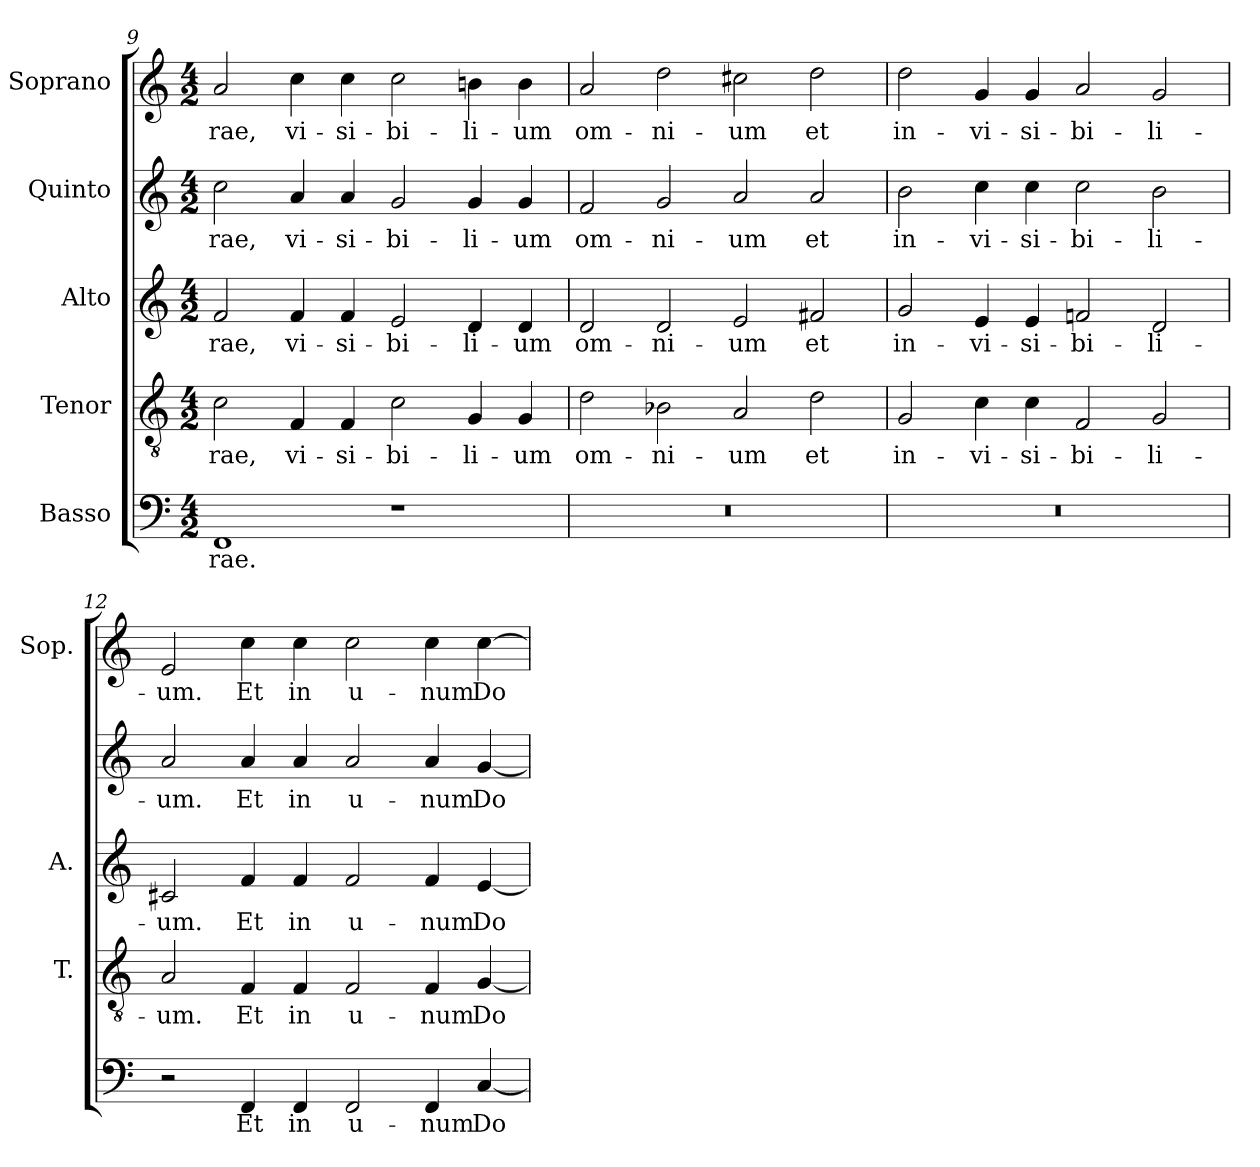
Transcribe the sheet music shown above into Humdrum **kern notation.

**kern	**text	**kern	**text	**kern	**text	**kern	**text	**kern	**text
*part5	*part5	*part4	*part4	*part3	*part3	*part2	*part2	*part1	*part1
*staff5	*staff5	*staff4	*staff4	*staff3	*staff3	*staff2	*staff2	*staff1	*staff1
*I"Basso	*	*I"Tenor	*	*I"Alto	*	*I"Quinto	*	*I"Soprano	*
*	*	*I'T.	*	*I'A.	*	*	*	*I'Sop.	*
*clefF4	*	*clefGv2	*	*clefG2	*	*clefG2	*	*clefG2	*
*	*	*ITrd7c12	*	*	*	*	*	*	*
*k[]	*	*k[]	*	*k[]	*	*k[]	*	*k[]	*
*C:	*	*C:	*	*C:	*	*C:	*	*C:	*
*M4/2	*	*M4/2	*	*M4/2	*	*M4/2	*	*M4/2	*
=9	=9	=9	=9	=9	=9	=9	=9	=9	=9
!	!LO:LY:b:color=#000000	!	!	!	!	!	!	!	!
!	!	!	!LO:LY:b:color=#000000	!	!	!	!	!	!
!	!	!	!	!	!LO:LY:b:color=#000000	!	!	!	!
!	!	!	!	!	!	!	!LO:LY:b:color=#000000	!	!
!	!	!	!	!	!	!	!	!	!LO:LY:b:color=#000000
1FFi	-rae.	2Ci\	-rae,	2fi/	-rae,	2cci\	-rae,	2ai/	-rae,
!	!	!	!LO:LY:b:color=#000000	!	!	!	!	!	!
!	!	!	!	!	!LO:LY:b:color=#000000	!	!	!	!
!	!	!	!	!	!	!	!LO:LY:b:color=#000000	!	!
!	!	!	!	!	!	!	!	!	!LO:LY:b:color=#000000
.	.	4FFi/	vi-	4fi/	vi-	4ai/	vi-	4cci\	vi-
!	!	!	!LO:LY:b:color=#000000	!	!	!	!	!	!
!	!	!	!	!	!LO:LY:b:color=#000000	!	!	!	!
!	!	!	!	!	!	!	!LO:LY:b:color=#000000	!	!
!	!	!	!	!	!	!	!	!	!LO:LY:b:color=#000000
.	.	4FFi/	-si-	4fi/	-si-	4ai/	-si-	4cci\	-si-
!	!	!	!LO:LY:b:color=#000000	!	!	!	!	!	!
!	!	!	!	!	!LO:LY:b:color=#000000	!	!	!	!
!	!	!	!	!	!	!	!LO:LY:b:color=#000000	!	!
!	!	!	!	!	!	!	!	!	!LO:LY:b:color=#000000
1r	.	2Ci\	-bi-	2ei/	-bi-	2gi/	-bi-	2cci\	-bi-
!	!	!	!LO:LY:b:color=#000000	!	!	!	!	!	!
!	!	!	!	!	!LO:LY:b:color=#000000	!	!	!	!
!	!	!	!	!	!	!	!LO:LY:b:color=#000000	!	!
!	!	!	!	!	!	!	!	!	!LO:LY:b:color=#000000
.	.	4GGi/	-li-	4di/	-li-	4gi/	-li-	4bni\	-li-
!	!	!	!LO:LY:b:color=#000000	!	!	!	!	!	!
!	!	!	!	!	!LO:LY:b:color=#000000	!	!	!	!
!	!	!	!	!	!	!	!LO:LY:b:color=#000000	!	!
!	!	!	!	!	!	!	!	!	!LO:LY:b:color=#000000
.	.	4GGi/	-um	4di/	-um	4gi/	-um	4bi\	-um
!!LO:LB:g=z
=10	=10	=10	=10	=10	=10	=10	=10	=10	=10
!LO:N:vis=1	!	!	!	!	!	!	!	!	!
!	!	!	!LO:LY:b:color=#000000	!	!	!	!	!	!
!	!	!	!	!	!LO:LY:b:color=#000000	!	!	!	!
!	!	!	!	!	!	!	!LO:LY:b:color=#000000	!	!
!	!	!	!	!	!	!	!	!	!LO:LY:b:color=#000000
0r	.	2Di\	om-	2di/	om-	2fi/	om-	2ai/	om-
!	!	!	!LO:LY:b:color=#000000	!	!	!	!	!	!
!	!	!	!	!	!LO:LY:b:color=#000000	!	!	!	!
!	!	!	!	!	!	!	!LO:LY:b:color=#000000	!	!
!	!	!	!	!	!	!	!	!	!LO:LY:b:color=#000000
.	.	2BB-Xi\	-ni-	2di/	-ni-	2gi/	-ni-	2ddi\	-ni-
!	!	!	!LO:LY:b:color=#000000	!	!	!	!	!	!
!	!	!	!	!	!LO:LY:b:color=#000000	!	!	!	!
!	!	!	!	!	!	!	!LO:LY:b:color=#000000	!	!
!	!	!	!	!	!	!	!	!	!LO:LY:b:color=#000000
.	.	2AAi/	-um	2ei/	-um	2ai/	-um	2cc#Xi\	-um
!	!	!	!LO:LY:b:color=#000000	!	!	!	!	!	!
!	!	!	!	!	!LO:LY:b:color=#000000	!	!	!	!
!	!	!	!	!	!	!	!LO:LY:b:color=#000000	!	!
!	!	!	!	!	!	!	!	!	!LO:LY:b:color=#000000
.	.	2Di\	et	2f#Xi/	et	2ai/	et	2ddi\	et
=11	=11	=11	=11	=11	=11	=11	=11	=11	=11
!LO:N:vis=1	!	!	!	!	!	!	!	!	!
!	!	!	!LO:LY:b:color=#000000	!	!	!	!	!	!
!	!	!	!	!	!LO:LY:b:color=#000000	!	!	!	!
!	!	!	!	!	!	!	!LO:LY:b:color=#000000	!	!
!	!	!	!	!	!	!	!	!	!LO:LY:b:color=#000000
0r	.	2GGi/	in-	2gi/	in-	2bi\	in-	2ddi\	in-
!	!	!	!LO:LY:b:color=#000000	!	!	!	!	!	!
!	!	!	!	!	!LO:LY:b:color=#000000	!	!	!	!
!	!	!	!	!	!	!	!LO:LY:b:color=#000000	!	!
!	!	!	!	!	!	!	!	!	!LO:LY:b:color=#000000
.	.	4Ci\	-vi-	4ei/	-vi-	4cci\	-vi-	4gi/	-vi-
!	!	!	!LO:LY:b:color=#000000	!	!	!	!	!	!
!	!	!	!	!	!LO:LY:b:color=#000000	!	!	!	!
!	!	!	!	!	!	!	!LO:LY:b:color=#000000	!	!
!	!	!	!	!	!	!	!	!	!LO:LY:b:color=#000000
.	.	4Ci\	-si-	4ei/	-si-	4cci\	-si-	4gi/	-si-
!	!	!	!LO:LY:b:color=#000000	!	!	!	!	!	!
!	!	!	!	!	!LO:LY:b:color=#000000	!	!	!	!
!	!	!	!	!	!	!	!LO:LY:b:color=#000000	!	!
!	!	!	!	!	!	!	!	!	!LO:LY:b:color=#000000
.	.	2FFi/	-bi-	2fni/	-bi-	2cci\	-bi-	2ai/	-bi-
!	!	!	!LO:LY:b:color=#000000	!	!	!	!	!	!
!	!	!	!	!	!LO:LY:b:color=#000000	!	!	!	!
!	!	!	!	!	!	!	!LO:LY:b:color=#000000	!	!
!	!	!	!	!	!	!	!	!	!LO:LY:b:color=#000000
.	.	2GGi/	-li-	2di/	-li-	2bi\	-li-	2gi/	-li-
=12	=12	=12	=12	=12	=12	=12	=12	=12	=12
!	!	!	!LO:LY:b:color=#000000	!	!	!	!	!	!
!	!	!	!	!	!LO:LY:b:color=#000000	!	!	!	!
!	!	!	!	!	!	!	!LO:LY:b:color=#000000	!	!
!	!	!	!	!	!	!	!	!	!LO:LY:b:color=#000000
2r	.	2AAi/	-um.	2c#Xi/	-um.	2ai/	-um.	2ei/	-um.
!	!LO:LY:b:color=#000000	!	!	!	!	!	!	!	!
!	!	!	!LO:LY:b:color=#000000	!	!	!	!	!	!
!	!	!	!	!	!LO:LY:b:color=#000000	!	!	!	!
!	!	!	!	!	!	!	!LO:LY:b:color=#000000	!	!
!	!	!	!	!	!	!	!	!	!LO:LY:b:color=#000000
4FFi/	Et	4FFi/	Et	4fi/	Et	4ai/	Et	4cci\	Et
!	!LO:LY:b:color=#000000	!	!	!	!	!	!	!	!
!	!	!	!LO:LY:b:color=#000000	!	!	!	!	!	!
!	!	!	!	!	!LO:LY:b:color=#000000	!	!	!	!
!	!	!	!	!	!	!	!LO:LY:b:color=#000000	!	!
!	!	!	!	!	!	!	!	!	!LO:LY:b:color=#000000
4FFi/	in	4FFi/	in	4fi/	in	4ai/	in	4cci\	in
!	!LO:LY:b:color=#000000	!	!	!	!	!	!	!	!
!	!	!	!LO:LY:b:color=#000000	!	!	!	!	!	!
!	!	!	!	!	!LO:LY:b:color=#000000	!	!	!	!
!	!	!	!	!	!	!	!LO:LY:b:color=#000000	!	!
!	!	!	!	!	!	!	!	!	!LO:LY:b:color=#000000
2FFi/	u-	2FFi/	u-	2fi/	u-	2ai/	u-	2cci\	u-
!	!LO:LY:b:color=#000000	!	!	!	!	!	!	!	!
!	!	!	!LO:LY:b:color=#000000	!	!	!	!	!	!
!	!	!	!	!	!LO:LY:b:color=#000000	!	!	!	!
!	!	!	!	!	!	!	!LO:LY:b:color=#000000	!	!
!	!	!	!	!	!	!	!	!	!LO:LY:b:color=#000000
4FFi/	-num	4FFi/	-num	4fi/	-num	4ai/	-num	4cci\	-num
!	!LO:LY:b:color=#000000	!	!	!	!	!	!	!	!
!	!	!	!LO:LY:b:color=#000000	!	!	!	!	!	!
!	!	!	!	!	!LO:LY:b:color=#000000	!	!	!	!
!	!	!	!	!	!	!	!LO:LY:b:color=#000000	!	!
!	!	!	!	!	!	!	!	!	!LO:LY:b:color=#000000
[4Ci/	Do-	[4GGi/	Do-	[4ei/	Do-	[4gi/	Do-	[4cci\	Do-
=	=	=	=	=	=	=	=	=	=
*-	*-	*-	*-	*-	*-	*-	*-	*-	*-
